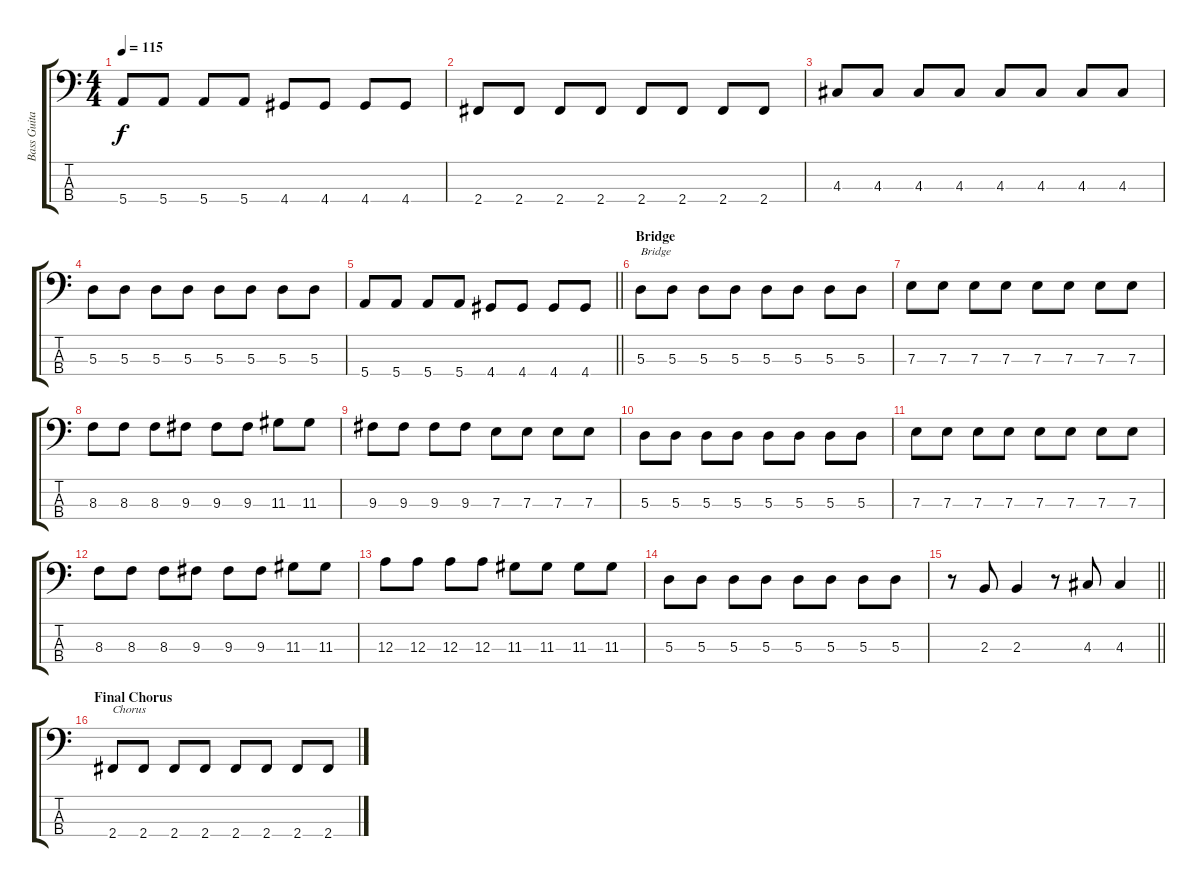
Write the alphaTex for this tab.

\track ("Bass Guitar" "Bass Guita") {instrument electricbassfinger}
\staff {score tabs}
\tuning (G2 D2 A1 E1) {hide}
\ts (4 4)
\tempo 115
\clef f4
\ks c
5.4.8{dy f} 5.4.8 5.4.8 5.4.8 4.4.8 4.4.8 4.4.8 4.4.8 |
2.4.8 2.4.8 2.4.8 2.4.8 2.4.8 2.4.8 2.4.8 2.4.8 |
4.3.8 4.3.8 4.3.8 4.3.8 4.3.8 4.3.8 4.3.8 4.3.8 |
5.3.8 5.3.8 5.3.8 5.3.8 5.3.8 5.3.8 5.3.8 5.3.8 |
\barLineRight lightlight
5.4.8 5.4.8 5.4.8 5.4.8 4.4.8 4.4.8 4.4.8 4.4.8 |
\section ("" "Bridge")
5.3.8{txt "Bridge"} 5.3.8 5.3.8 5.3.8 5.3.8 5.3.8 5.3.8 5.3.8 |
7.3.8 7.3.8 7.3.8 7.3.8 7.3.8 7.3.8 7.3.8 7.3.8 |
8.3.8 8.3.8 8.3.8 9.3.8 9.3.8 9.3.8 11.3.8 11.3.8 |
9.3.8 9.3.8 9.3.8 9.3.8 7.3.8 7.3.8 7.3.8 7.3.8 |
5.3.8 5.3.8 5.3.8 5.3.8 5.3.8 5.3.8 5.3.8 5.3.8 |
7.3.8 7.3.8 7.3.8 7.3.8 7.3.8 7.3.8 7.3.8 7.3.8 |
8.3.8 8.3.8 8.3.8 9.3.8 9.3.8 9.3.8 11.3.8 11.3.8 |
12.3.8 12.3.8 12.3.8 12.3.8 11.3.8 11.3.8 11.3.8 11.3.8 |
5.3.8 5.3.8 5.3.8 5.3.8 5.3.8 5.3.8 5.3.8 5.3.8 |
\barLineRight lightlight
r.8 2.3.8 2.3.4 r.8 4.3.8 4.3.4 |
\section ("" "Final Chorus")
2.4.8{txt "Chorus"} 2.4.8 2.4.8 2.4.8 2.4.8 2.4.8 2.4.8 2.4.8
